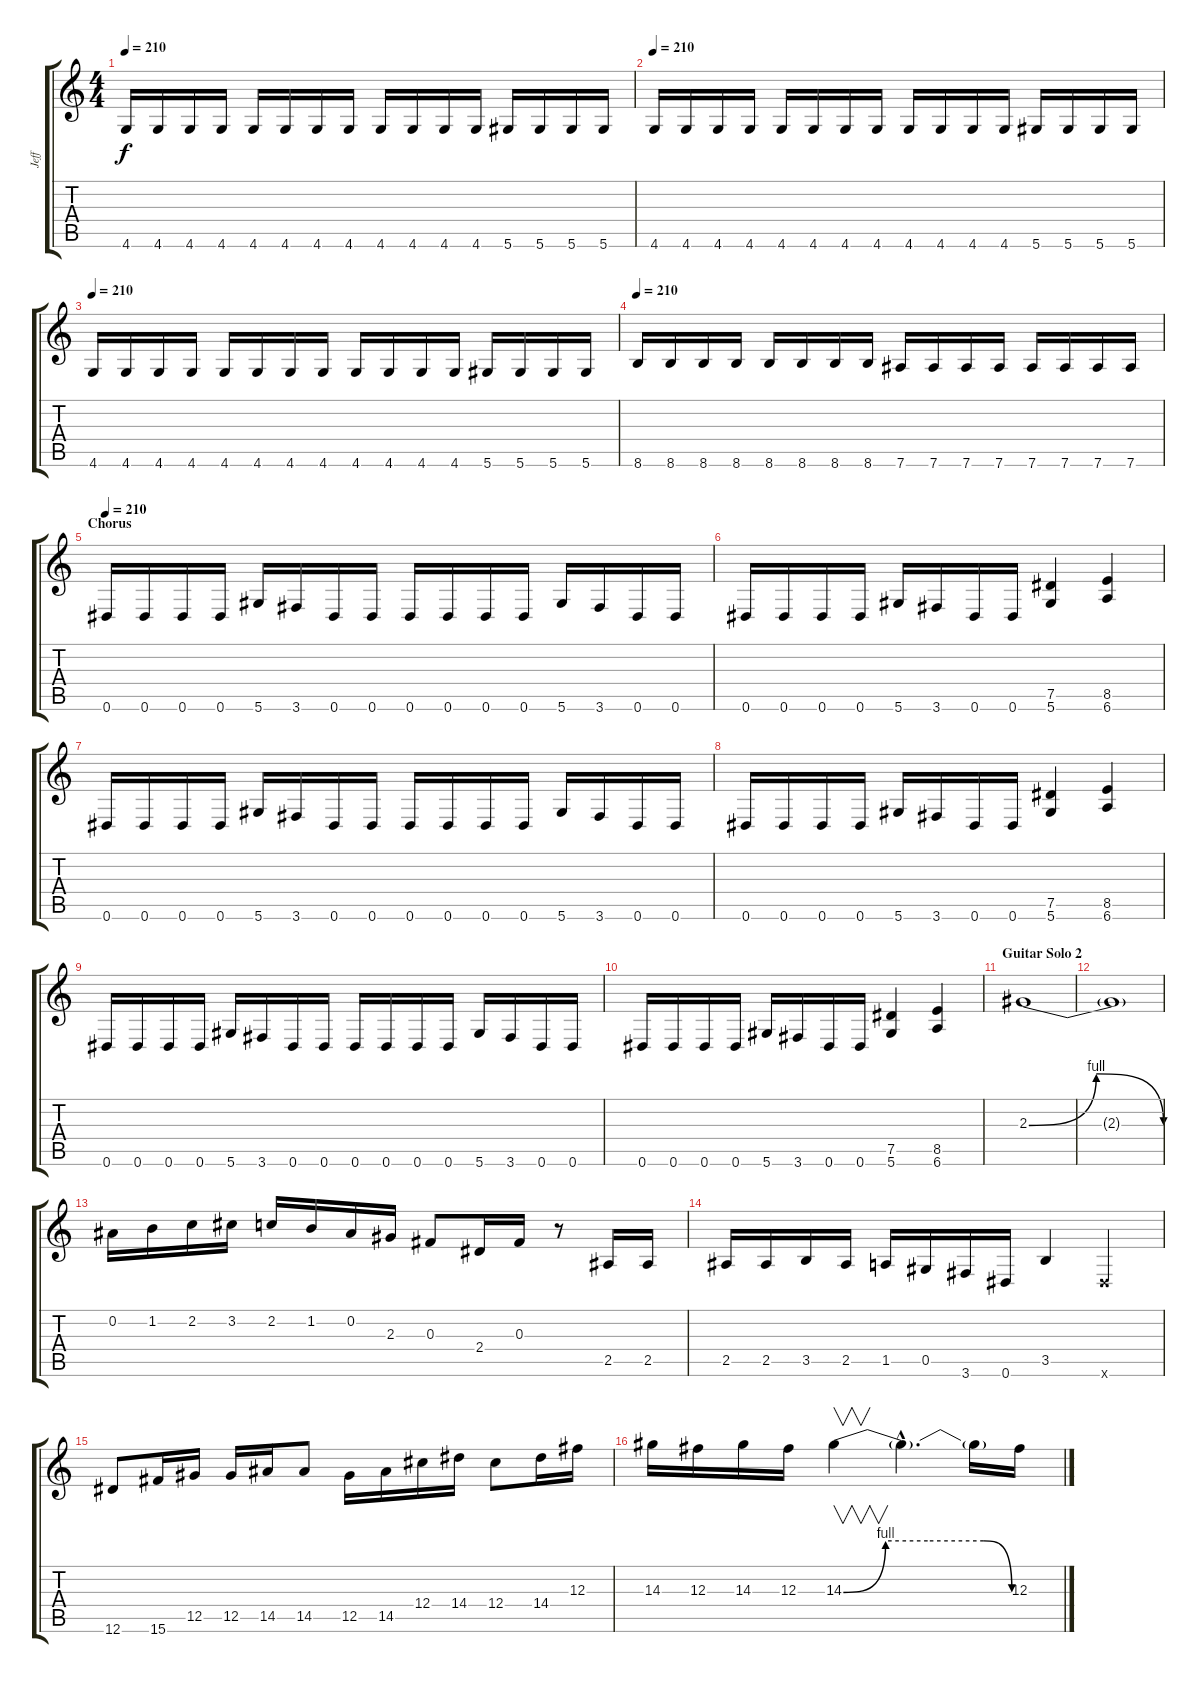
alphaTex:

\track ("Jeff" "Jeff") {instrument distortionguitar}
\staff {score tabs}
\tuning (Eb4 Bb3 Gb3 Db3 Ab2 Eb2) {hide}
\ts (4 4)
\tempo 210
\clef g2
\ks c
4.6.16{dy f} 4.6.16 4.6.16 4.6.16 4.6.16 4.6.16 4.6.16 4.6.16 4.6.16 4.6.16 4.6.16 4.6.16 5.6.16 5.6.16 5.6.16 5.6.16 |
\tempo 210
4.6.16 4.6.16 4.6.16 4.6.16 4.6.16 4.6.16 4.6.16 4.6.16 4.6.16 4.6.16 4.6.16 4.6.16 5.6.16 5.6.16 5.6.16 5.6.16 |
\tempo 210
4.6.16 4.6.16 4.6.16 4.6.16 4.6.16 4.6.16 4.6.16 4.6.16 4.6.16 4.6.16 4.6.16 4.6.16 5.6.16 5.6.16 5.6.16 5.6.16 |
\tempo 210
8.6.16 8.6.16 8.6.16 8.6.16 8.6.16 8.6.16 8.6.16 8.6.16 7.6.16 7.6.16 7.6.16 7.6.16 7.6.16 7.6.16 7.6.16 7.6.16 |
\section ("" "Chorus")
\tempo 210
0.6.16 0.6.16 0.6.16 0.6.16 5.6.16 3.6.16 0.6.16 0.6.16 0.6.16 0.6.16 0.6.16 0.6.16 5.6.16 3.6.16 0.6.16 0.6.16 |
0.6.16 0.6.16 0.6.16 0.6.16 5.6.16 3.6.16 0.6.16 0.6.16 (7.5 5.6).4 (8.5 6.6).4 |
0.6.16 0.6.16 0.6.16 0.6.16 5.6.16 3.6.16 0.6.16 0.6.16 0.6.16 0.6.16 0.6.16 0.6.16 5.6.16 3.6.16 0.6.16 0.6.16 |
0.6.16 0.6.16 0.6.16 0.6.16 5.6.16 3.6.16 0.6.16 0.6.16 (7.5 5.6).4 (8.5 6.6).4 |
0.6.16 0.6.16 0.6.16 0.6.16 5.6.16 3.6.16 0.6.16 0.6.16 0.6.16 0.6.16 0.6.16 0.6.16 5.6.16 3.6.16 0.6.16 0.6.16 |
0.6.16 0.6.16 0.6.16 0.6.16 5.6.16 3.6.16 0.6.16 0.6.16 (7.5 5.6).4 (8.5 6.6).4 |
\section ("" "Guitar Solo 2")
2.3{be (bendrelease 0 0 30 4 45 4 60 0)}.1{volume 16} |
2.3{t}.1 |
0.2.16 1.2.16 2.2.16 3.2.16 2.2.16 1.2.16 0.2.16 2.3.16 0.3.8 2.4.16 0.3.16 r.8 2.5.16 2.5.16 |
2.5.16 2.5.16 3.5.16 2.5.16 1.5.16 0.5.16 3.6.16 0.6.16 3.5.4 0.6{x}.4 |
12.6.8 15.6.16 12.5.16 12.5.16 14.5.16 14.5.8 12.5.16 14.5.16 12.4.16 14.4.16 12.4.8 14.4.16 12.3.16 |
14.3.16 12.3.16 14.3.16 12.3.16 14.3{be (custom 0 0 15 4 30 4 50 4 60 0)}.4{v} 14.3{hac t}.4{d} 14.3{t}.16 12.3.16
